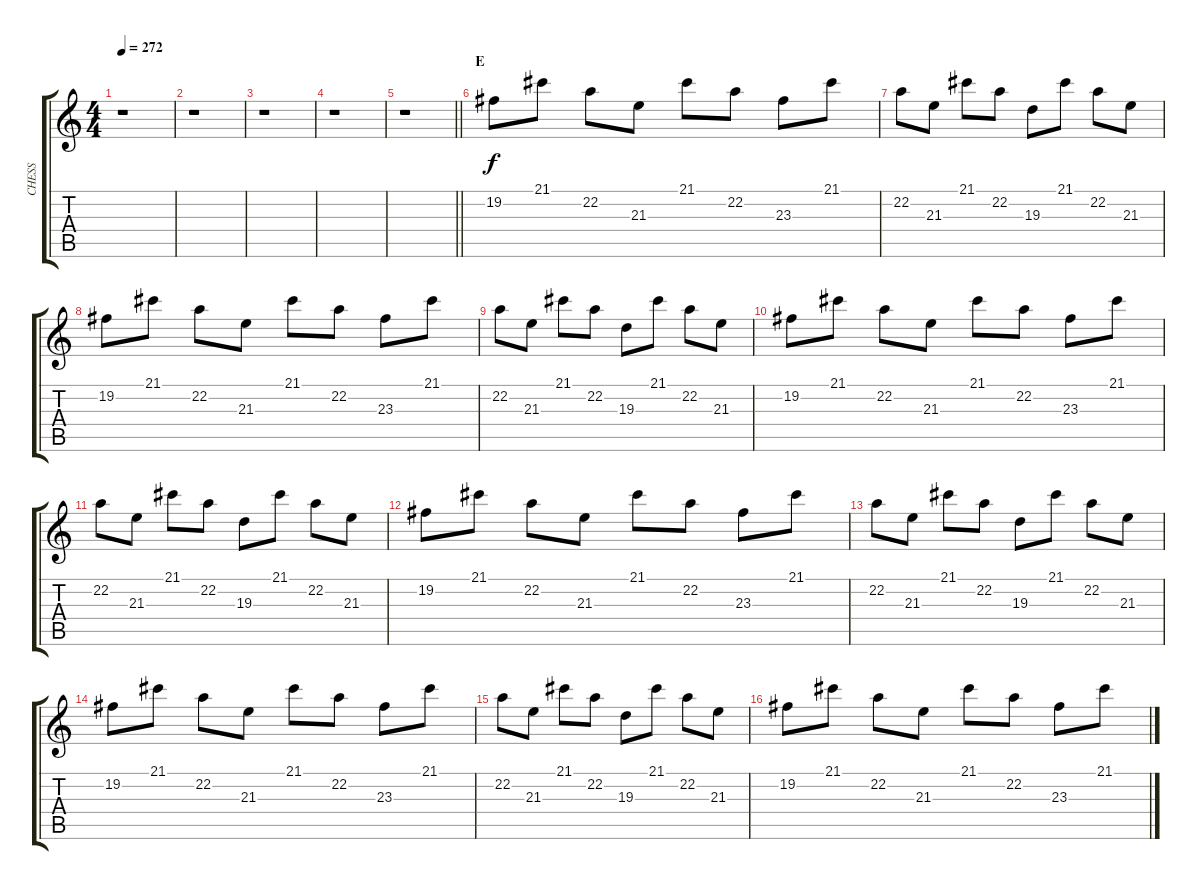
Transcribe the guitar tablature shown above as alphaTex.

\track ("CHESS" "CHESS") {instrument lead1square}
\staff {score tabs}
\tuning (E4 B3 G3 D3 A2 E2) {hide}
\ts (4 4)
\tempo 272
\clef g2
\ks c
r.1{dy f} |
r.1 |
r.1 |
r.1 |
\barLineRight lightlight
r.1 |
\section ("" "E")
19.2.8 21.1.8 22.2.8 21.3.8 21.1.8 22.2.8 23.3.8 21.1.8 |
22.2.8 21.3.8 21.1.8 22.2.8 19.3.8 21.1.8 22.2.8 21.3.8 |
19.2.8 21.1.8 22.2.8 21.3.8 21.1.8 22.2.8 23.3.8 21.1.8 |
22.2.8 21.3.8 21.1.8 22.2.8 19.3.8 21.1.8 22.2.8 21.3.8 |
19.2.8 21.1.8 22.2.8 21.3.8 21.1.8 22.2.8 23.3.8 21.1.8 |
22.2.8 21.3.8 21.1.8 22.2.8 19.3.8 21.1.8 22.2.8 21.3.8 |
19.2.8 21.1.8 22.2.8 21.3.8 21.1.8 22.2.8 23.3.8 21.1.8 |
22.2.8 21.3.8 21.1.8 22.2.8 19.3.8 21.1.8 22.2.8 21.3.8 |
19.2.8 21.1.8 22.2.8 21.3.8 21.1.8 22.2.8 23.3.8 21.1.8 |
22.2.8 21.3.8 21.1.8 22.2.8 19.3.8 21.1.8 22.2.8 21.3.8 |
19.2.8 21.1.8 22.2.8 21.3.8 21.1.8 22.2.8 23.3.8 21.1.8
